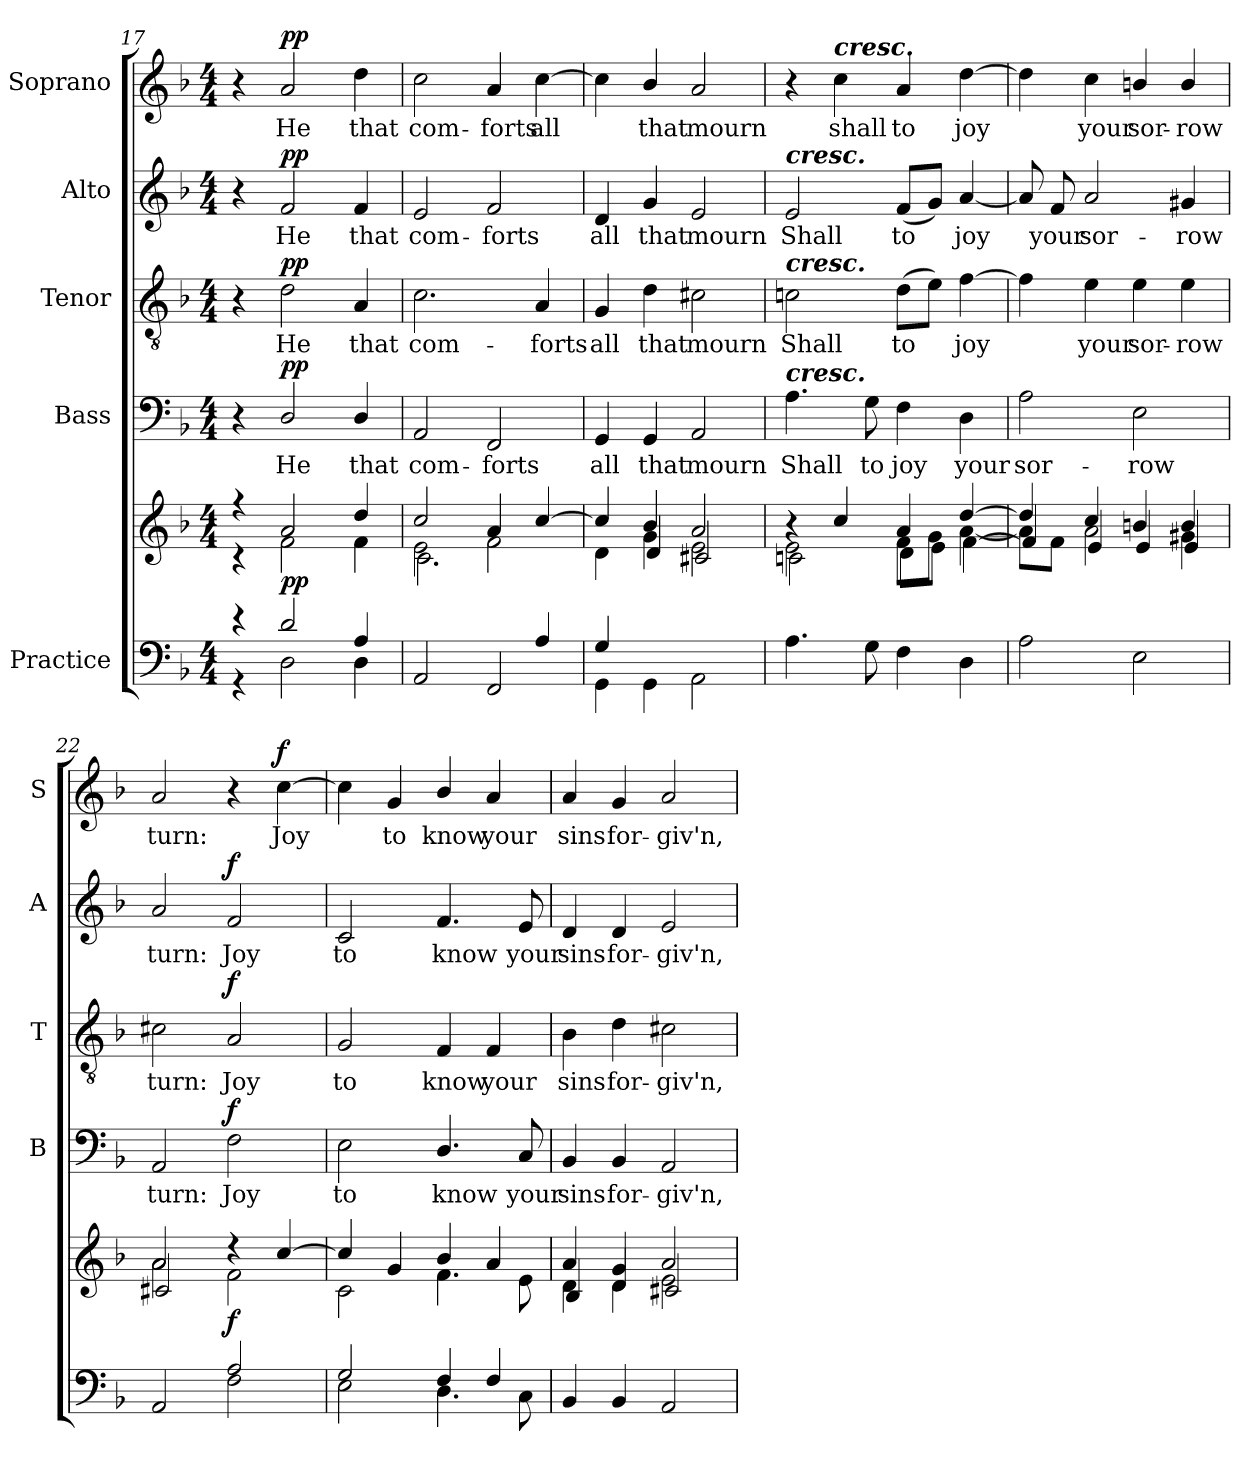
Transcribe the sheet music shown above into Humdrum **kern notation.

**kern	**kern	**dynam	**kern	**text	**dynam	**kern	**text	**dynam	**kern	**text	**dynam	**kern	**text	**dynam
*part5	*part5	*part5	*part4	*part4	*part4	*part3	*part3	*part3	*part2	*part2	*part2	*part1	*part1	*part1
*staff6	*staff5	*staff5/6	*staff4	*staff4	*staff4	*staff3	*staff3	*staff3	*staff2	*staff2	*staff2	*staff1	*staff1	*staff1
*I"Practice	*	*	*I"Bass	*	*	*I"Tenor	*	*	*I"Alto	*	*	*I"Soprano	*	*
*	*	*	*I'B	*	*	*I'T	*	*	*I'A	*	*	*I'S	*	*
!!LO:PB:g=z
*clefF4	*clefG2	*	*clefF4	*	*	*clefGv2	*	*	*clefG2	*	*	*clefG2	*	*
*k[b-]	*k[b-]	*	*k[b-]	*	*	*k[b-]	*	*	*k[b-]	*	*	*k[b-]	*	*
*F:	*F:	*	*F:	*	*	*F:	*	*	*F:	*	*	*F:	*	*
*M4/4	*M4/4	*	*M4/4	*	*	*M4/4	*	*	*M4/4	*	*	*M4/4	*	*
=17	=17	=17	=17	=17	=17	=17	=17	=17	=17	=17	=17	=17	=17	=17
*^	*^	*	*	*	*	*	*	*	*	*	*	*	*	*
4r	4r	4r	4rc	.	4r	.	.	4r	.	.	4r	.	.	4r	.	.
!	!	!	!	!LO:DY:b	!	!LO:LY:b	!LO:DY:b	!	!LO:LY:b	!LO:DY:b	!	!LO:LY:b	!LO:DY:b	!	!LO:LY:b	!LO:DY:b
2d/	2D\	2a/	2f\	pp	2D/	He	pp	2d\	He	pp	2f/	He	pp	2a/	He	pp
!	!	!	!	!	!	!LO:LY:b	!	!	!LO:LY:b	!	!	!LO:LY:b	!	!	!LO:LY:b	!
4A/	4D\	4dd/	4f\	.	4D/	that	.	4A/	that	.	4f/	that	.	4dd\	that	.
=18	=18	=18	=18	=18	=18	=18	=18	=18	=18	=18	=18	=18	=18	=18	=18	=18
*	*	*	*^	*	*	*	*	*	*	*	*	*	*	*	*	*
!	!	!	!	!	!	!	!LO:LY:b	!	!	!LO:LY:b	!	!	!LO:LY:b	!	!	!LO:LY:b	!
2.ryy	2AA/	2cc/	2e\	2.c\	.	2AA/	com-	.	2.c\	com-	.	2e/	com-	.	2cc\	com-	.
!	!	!	!	!	!	!	!LO:LY:b	!	!	!	!	!	!LO:LY:b	!	!	!LO:LY:b	!
.	2FF/	4a/	2f\	.	.	2FF/	-forts	.	.	.	.	2f/	-forts	.	4a/	-forts	.
!	!	!	!	!	!	!	!	!	!	!LO:LY:b	!	!	!	!	!	!LO:LY:b	!
4A/	.	[>4cc/	.	4ryy	.	.	.	.	4A/	-forts	.	.	.	.	[4cc\	all	.
=19	=19	=19	=19	=19	=19	=19	=19	=19	=19	=19	=19	=19	=19	=19	=19	=19	=19
!	!	!	!	!	!	!	!LO:LY:b	!	!	!LO:LY:b	!	!	!LO:LY:b	!	!	!	!
4G/	4GG\	4cc/]	4d\	4ryy	.	4GG/	all	.	4G/	all	.	4d/	all	.	4cc\]	.	.
!	!	!	!	!	!	!	!LO:LY:b	!	!	!LO:LY:b	!	!	!LO:LY:b	!	!	!LO:LY:b	!
2.ryy	4GG\	4b-/	4g\	4d/	.	4GG/	that	.	4d\	that	.	4g/	that	.	4b-/	that	.
!	!	!	!	!	!	!	!LO:LY:b	!	!	!LO:LY:b	!	!	!LO:LY:b	!	!	!LO:LY:b	!
.	2AA\	2a/	2e\	2c#X/	.	2AA/	mourn	.	2c#X\	mourn	.	2e/	mourn	.	2a/	mourn	.
=20	=20	=20	=20	=20	=20	=20	=20	=20	=20	=20	=20	=20	=20	=20	=20	=20	=20
!	!	!	!	!	!	!	!	!	!	!	!	!LO:TX:a:Bi:t=cresc.	!	!	!	!	!
!	!	!	!	!	!	!	!	!	!LO:TX:a:Bi:t=cresc.	!	!	!	!	!	!	!	!
!	!	!	!	!	!	!LO:TX:a:Bi:t=cresc.	!	!	!	!	!	!	!	!	!	!	!
!LO:TX:a:Bi:t=cresc.	!	!	!	!	!	!	!	!	!	!	!	!	!	!	!	!	!
!	!	!	!	!	!	!	!LO:LY:b	!	!	!LO:LY:b	!	!	!LO:LY:b	!	!	!	!
*v	*v	*	*	*	*	*	*	*	*	*	*	*	*	*	*	*	*
4.A\	4r	2e\	2cni\	.	4.A\	Shall	.	2cni\	Shall	.	2e/	Shall	.	4r	.	.
!	!	!	!	!	!	!	!	!	!	!	!	!	!	!LO:TX:a:Bi:t=cresc.	!	!
!	!	!	!	!	!	!	!	!	!	!	!	!	!	!	!LO:LY:b	!
.	4cc/	.	.	.	.	.	.	.	.	.	.	.	.	4cc\	shall	.
!	!	!	!	!	!	!LO:LY:b	!	!	!	!	!	!	!	!	!	!
8G\	.	.	.	.	8G\	to	.	.	.	.	.	.	.	.	.	.
!	!	!	!	!	!	!LO:LY:b	!	!	!LO:LY:b	!	!	!LO:LY:b	!	!	!LO:LY:b	!
4F\	4a/	8f\L	8d\L	.	4F\	joy	.	(>8d\L	to	.	(<8f/L	to	.	4a/	to	.
.	.	8g\J	8e\J	.	.	.	.	8e\J)	.	.	8g/J)	.	.	.	.	.
!	!	!	!	!	!	!LO:LY:b	!	!	!LO:LY:b	!	!	!LO:LY:b	!	!	!LO:LY:b	!
4D\	[>4dd/	[<4a\	[4f\	.	4D\	your	.	[4f\	joy	.	[4a/	joy	.	[4dd\	joy	.
=21	=21	=21	=21	=21	=21	=21	=21	=21	=21	=21	=21	=21	=21	=21	=21	=21
!	!	!	!	!	!	!LO:LY:b	!	!	!	!	!	!	!	!	!	!
2A\	4dd/]	8a\L]	4f/]	.	2A\	sor-	.	4f\]	.	.	8a/]	.	.	4dd\]	.	.
!	!	!	!	!	!	!	!	!	!	!	!	!LO:LY:b	!	!	!	!
.	.	8f\J	.	.	.	.	.	.	.	.	8f/	your	.	.	.	.
!	!	!	!	!	!	!	!	!	!LO:LY:b	!	!	!LO:LY:b	!	!	!LO:LY:b	!
.	4cc/	2a\	4e/	.	.	.	.	4e\	your	.	2a/	sor-	.	4cc\	your	.
!	!	!	!	!	!	!LO:LY:b	!	!	!LO:LY:b	!	!	!	!	!	!LO:LY:b	!
2E\	4bn/	.	4e/	.	2E\	-row	.	4e\	sor-	.	.	.	.	4bn/	sor-	.
!	!	!	!	!	!	!	!	!	!LO:LY:b	!	!	!LO:LY:b	!	!	!LO:LY:b	!
.	4b/	4g#X\	4e/	.	.	.	.	4e\	-row	.	4g#X/	-row	.	4b/	-row	.
!!LO:LB:g=z
=22	=22	=22	=22	=22	=22	=22	=22	=22	=22	=22	=22	=22	=22	=22	=22	=22
*^	*	*	*	*	*	*	*	*	*	*	*	*	*	*	*	*
!	!	!	!	!	!	!	!LO:LY:b	!	!	!LO:LY:b	!	!	!LO:LY:b	!	!	!LO:LY:b	!
2ryy	2AA/	2a/	2a\	2c#X/	.	2AA/	turn:	.	2c#X\	turn:	.	2a/	turn:	.	2a/	turn:	.
!	!	!	!	!	!LO:DY:b	!	!LO:LY:b	!LO:DY:b	!	!LO:LY:b	!LO:DY:b	!	!LO:LY:b	!LO:DY:b	!	!	!
2A/	2F\	4r	2f\	2ryy	f	2F\	Joy	f	2A/	Joy	f	2f/	Joy	f	4r	.	.
!	!	!	!	!	!	!	!	!	!	!	!	!	!	!	!	!LO:LY:b	!LO:DY:b
.	.	[>4cc/	.	.	.	.	.	.	.	.	.	.	.	.	[4cc\	Joy	f
*	*	*	*v	*v	*	*	*	*	*	*	*	*	*	*	*	*	*
=23	=23	=23	=23	=23	=23	=23	=23	=23	=23	=23	=23	=23	=23	=23	=23	=23
!	!	!	!	!	!	!LO:LY:b	!	!	!LO:LY:b	!	!	!LO:LY:b	!	!	!	!
2G/	2E\	4cc/]	2c\	.	2E\	to	.	2G/	to	.	2c/	to	.	4cc\]	.	.
!	!	!	!	!	!	!	!	!	!	!	!	!	!	!	!LO:LY:b	!
.	.	4g/	.	.	.	.	.	.	.	.	.	.	.	4g/	to	.
!	!	!	!	!	!	!LO:LY:b	!	!	!LO:LY:b	!	!	!LO:LY:b	!	!	!LO:LY:b	!
4F/	4.D\	4b-/	4.f\	.	4.D/	know	.	4F/	know	.	4.f/	know	.	4b-/	know	.
!	!	!	!	!	!	!	!	!	!LO:LY:b	!	!	!	!	!	!LO:LY:b	!
4F/	.	4a/	.	.	.	.	.	4F/	your	.	.	.	.	4a/	your	.
!	!	!	!	!	!	!LO:LY:b	!	!	!	!	!	!LO:LY:b	!	!	!	!
.	8C\	.	8e\	.	8C/	your	.	.	.	.	8e/	your	.	.	.	.
=24	=24	=24	=24	=24	=24	=24	=24	=24	=24	=24	=24	=24	=24	=24	=24	=24
*	*	*	*^	*	*	*	*	*	*	*	*	*	*	*	*	*
!	!	!	!	!	!	!	!LO:LY:b	!	!	!LO:LY:b	!	!	!LO:LY:b	!	!	!LO:LY:b	!
*v	*v	*	*	*	*	*	*	*	*	*	*	*	*	*	*	*	*
4BB-/	4a/	4d\	4B-/	.	4BB-/	sins	.	4B-\	sins	.	4d/	sins	.	4a/	sins	.
!	!	!	!	!	!	!LO:LY:b	!	!	!LO:LY:b	!	!	!LO:LY:b	!	!	!LO:LY:b	!
4BB-/	4g/	4d\	4d/	.	4BB-/	for-	.	4d\	for-	.	4d/	for-	.	4g/	for-	.
!	!	!	!	!	!	!LO:LY:b	!	!	!LO:LY:b	!	!	!LO:LY:b	!	!	!LO:LY:b	!
2AA/	2a/	2e\	2c#X/	.	2AA/	-giv'n,	.	2c#X\	-giv'n,	.	2e/	-giv'n,	.	2a/	-giv'n,	.
*	*v	*v	*v	*	*	*	*	*	*	*	*	*	*	*	*	*
=	=	=	=	=	=	=	=	=	=	=	=	=	=	=
*-	*-	*-	*-	*-	*-	*-	*-	*-	*-	*-	*-	*-	*-	*-
